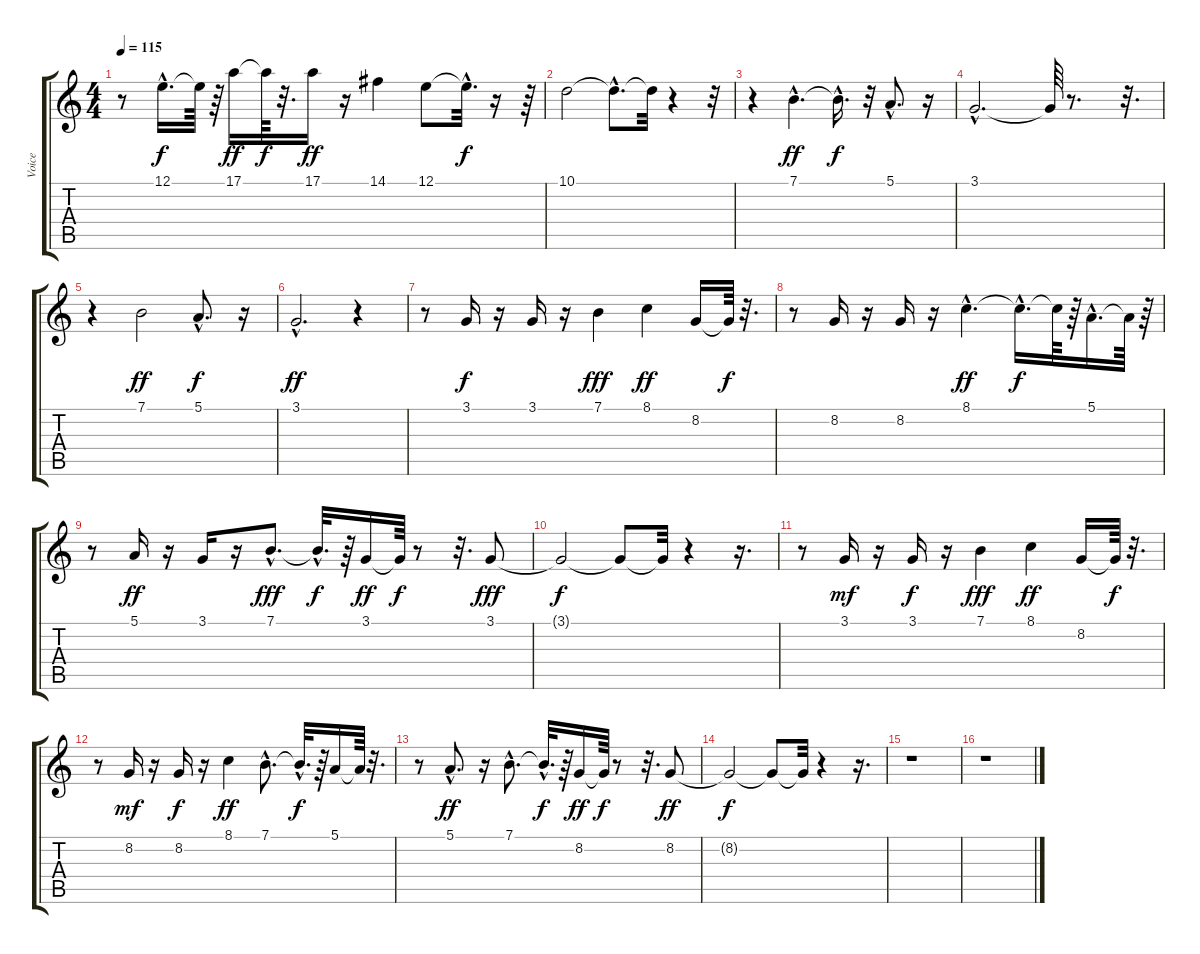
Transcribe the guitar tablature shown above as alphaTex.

\track ("Voice" "Voice") {instrument panflute}
\staff {score tabs}
\tuning (E4 B3 G3 D3 A2 E2) {hide}
\ts (4 4)
\tempo 115
\clef g2
\ks c
r.8{dy f} 12.1{hac}.16{d} 12.1{t}.64 r.64 17.1.16{dy ff} 17.1{t}.64{dy f} r.32{d} 17.1.16{dy ff} r.16 14.1.4 12.1.8 12.1{hac t}.32{d dy f} r.16 r.64 |
10.1.2 10.1{hac t}.8{d} 10.1{t}.32 r.4 r.32 |
r.4 7.1{hac}.4{d dy ff} 7.1{hac t}.16{d dy f} r.32 5.1{hac}.8{d} r.16 |
3.1{hac}.2{d} 3.1{t}.64 r.8{d} r.32{d} |
r.4 7.1.2{dy ff} 5.1{hac}.8{d dy f} r.16 |
3.1{hac}.2{d dy ff} r.4 |
r.8 3.1.16{dy f} r.16 3.1.16 r.16 7.1.4{dy fff} 8.1.4{dy ff} 8.2.16 8.2{t}.64{dy f} r.32{d} |
r.8 8.2.16 r.16 8.2.16 r.16 8.1{hac}.4{d dy ff} 8.1{hac t}.16{d dy f} 8.1{t}.64 r.64 5.1{hac}.16{d} 5.1{t}.64 r.64 |
r.8 5.1.16{dy ff} r.16 3.1.16 r.16 7.1{hac}.8{d dy fff} 7.1{hac t}.32{d dy f} r.64 3.1.16{dy ff} 3.1{t}.64{dy f} r.8 r.32{d} 3.1.8{dy fff} |
3.1{t}.2{dy f} 3.1{t}.8 3.1{t}.32 r.4 r.16{d} |
r.8 3.1.16{dy mf} r.16 3.1.16{dy f} r.16 7.1.4{dy fff} 8.1.4{dy ff} 8.2.16 8.2{t}.64{dy f} r.32{d} |
r.8 8.2.16{dy mf} r.16 8.2.16{dy f} r.16 8.1.4{dy ff} 7.1{hac}.8{d} 7.1{hac t}.32{d dy f} r.64 5.1.16 5.1{t}.64 r.32{d} |
r.8 5.1{hac}.8{d dy ff} r.16 7.1{hac}.8{d} 7.1{hac t}.32{d dy f} r.64 8.2.16{dy ff} 8.2{t}.64{dy f} r.8 r.32{d} 8.2.8{dy ff} |
8.2{t}.2{dy f} 8.2{t}.8 8.2{t}.32 r.4 r.16{d} |
r.1 |
r.1
